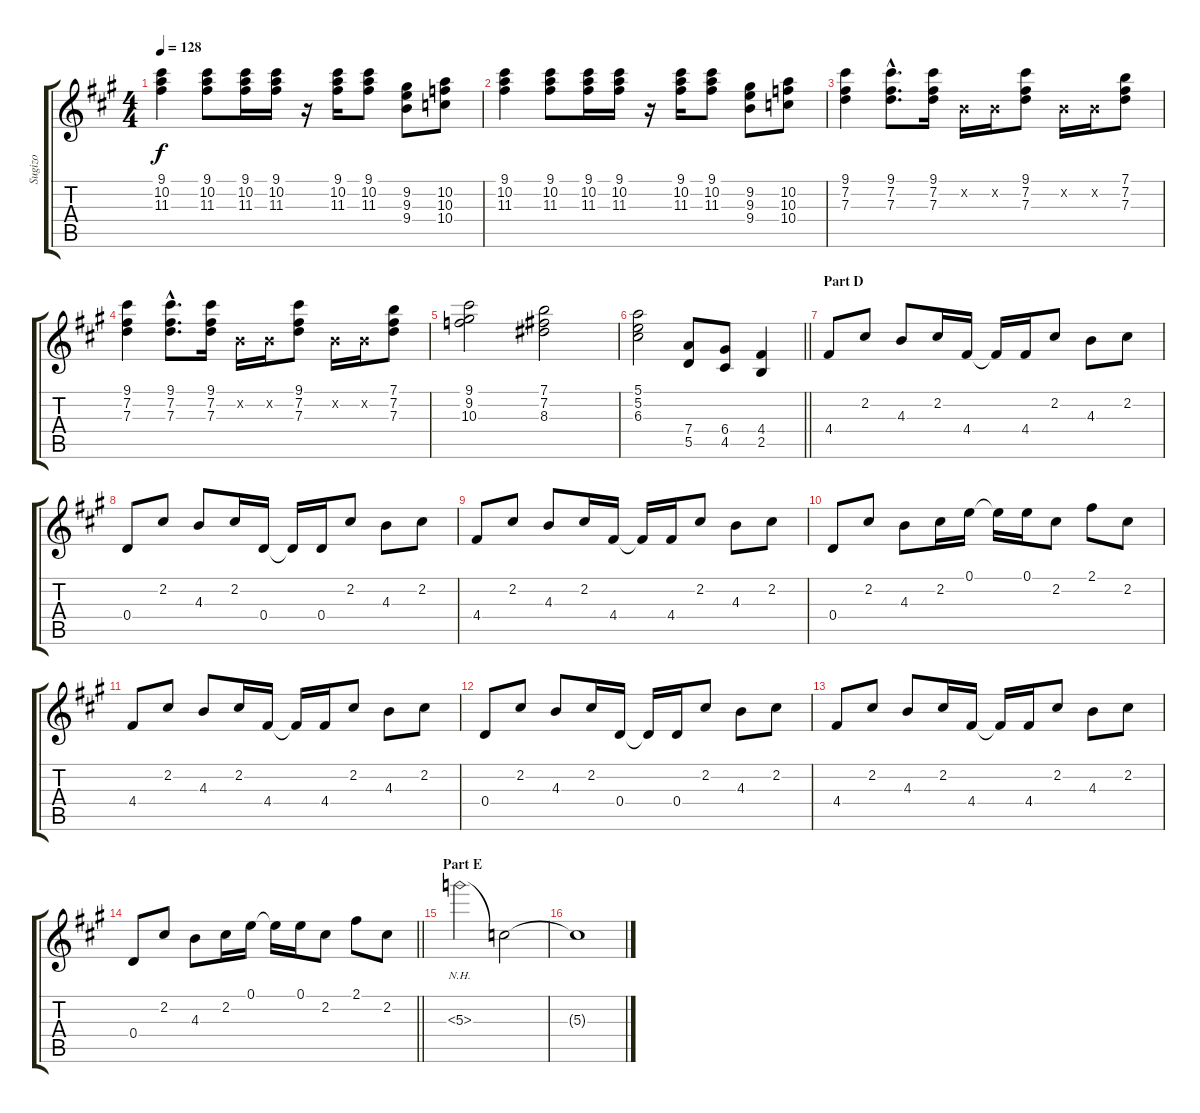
\track ("Sugizo" "Sugizo") {instrument distortionguitar}
\staff {score tabs}
\tuning (E4 B3 G3 D3 A2 E2) {hide}
\ts (4 4)
\tempo 128
\clef g2
\ks a
(9.1 10.2 11.3).4{dy f} (9.1 10.2 11.3).8 (9.1 10.2 11.3).16 (9.1 10.2 11.3).16 r.16 (9.1 10.2 11.3).16 (9.1 10.2 11.3).8 (9.2 9.3 9.4).8 (10.2 10.3 10.4).8 |
(9.1 10.2 11.3).4 (9.1 10.2 11.3).8 (9.1 10.2 11.3).16 (9.1 10.2 11.3).16 r.16 (9.1 10.2 11.3).16 (9.1 10.2 11.3).8 (9.2 9.3 9.4).8 (10.2 10.3 10.4).8 |
(9.1 7.2 7.3).4 (9.1{hac} 7.2{hac} 7.3{hac}).8{d} (9.1 7.2 7.3).16 0.2{x}.16 0.2{x}.16 (9.1 7.2 7.3).8 0.2{x}.16 0.2{x}.16 (7.1 7.2 7.3).8 |
(9.1 7.2 7.3).4 (9.1{hac} 7.2{hac} 7.3{hac}).8{d} (9.1 7.2 7.3).16 0.2{x}.16 0.2{x}.16 (9.1 7.2 7.3).8 0.2{x}.16 0.2{x}.16 (7.1 7.2 7.3).8 |
(9.1 9.2 10.3).2 (7.1 7.2 8.3).2 |
\barLineRight lightlight
(5.1 5.2 6.3).2 (7.4 5.5).8 (6.4 4.5).8 (4.4 2.5).4 |
\section ("" "Part D")
4.4.8 2.2.8 4.3.8 2.2.16 4.4.16 4.4{t}.16 4.4.16 2.2.8 4.3.8 2.2.8 |
0.4.8 2.2.8 4.3.8 2.2.16 0.4.16 0.4{t}.16 0.4.16 2.2.8 4.3.8 2.2.8 |
4.4.8 2.2.8 4.3.8 2.2.16 4.4.16 4.4{t}.16 4.4.16 2.2.8 4.3.8 2.2.8 |
0.4.8 2.2.8 4.3.8 2.2.16 0.1.16 0.1{t}.16 0.1.16 2.2.8 2.1.8 2.2.8 |
4.4.8 2.2.8 4.3.8 2.2.16 4.4.16 4.4{t}.16 4.4.16 2.2.8 4.3.8 2.2.8 |
0.4.8 2.2.8 4.3.8 2.2.16 0.4.16 0.4{t}.16 0.4.16 2.2.8 4.3.8 2.2.8 |
4.4.8 2.2.8 4.3.8 2.2.16 4.4.16 4.4{t}.16 4.4.16 2.2.8 4.3.8 2.2.8 |
\barLineRight lightlight
0.4.8 2.2.8 4.3.8 2.2.16 0.1.16 0.1{t}.16 0.1.16 2.2.8 2.1.8 2.2.8 |
\section ("" "Part E")
5.3{nh}.2 5.3{t}.2 |
5.3{t}.1
